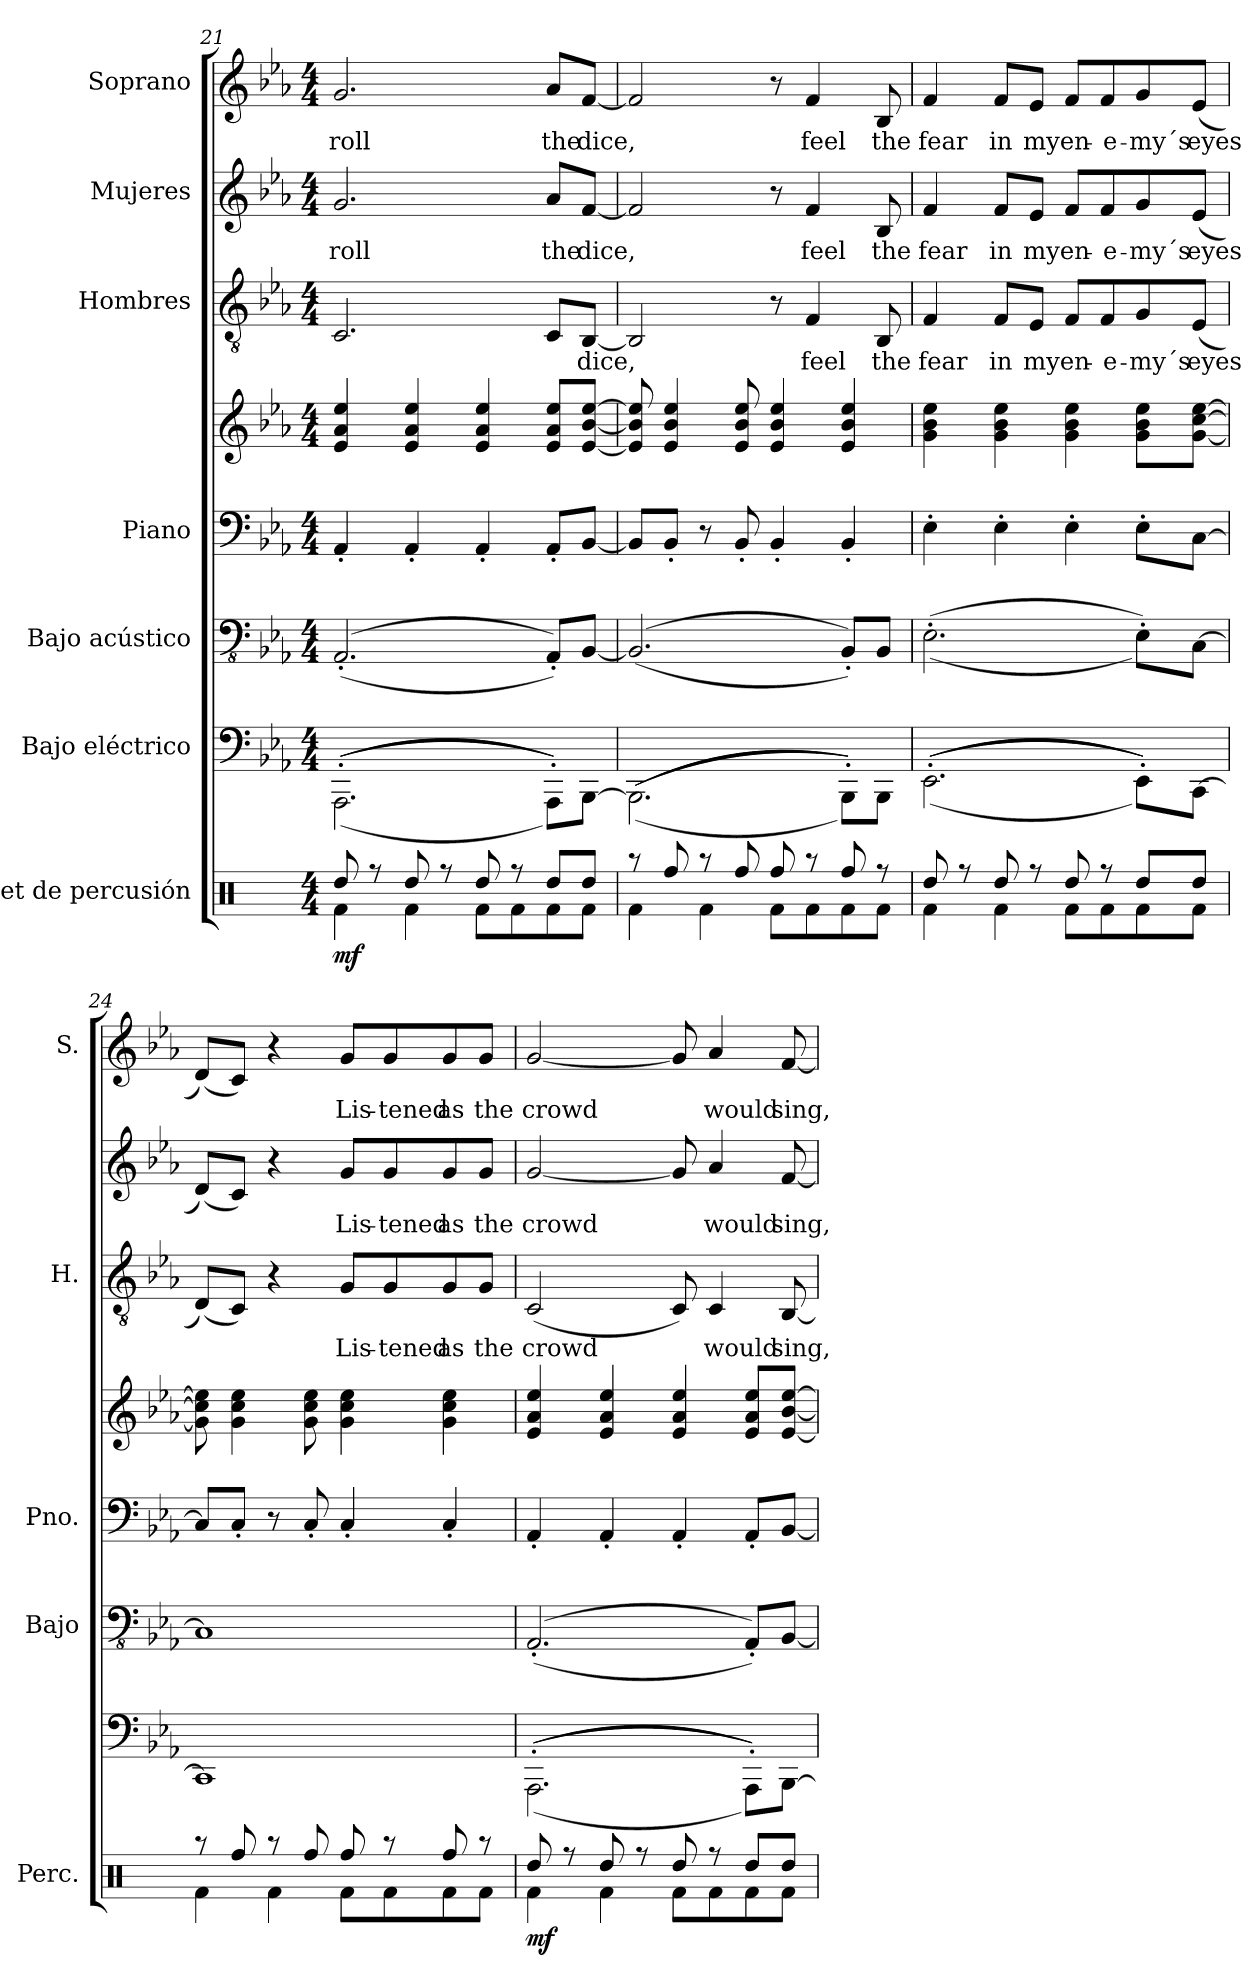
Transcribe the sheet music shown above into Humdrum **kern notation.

**kern	**dynam	**kern	**kern	**kern	**kern	**kern	**text	**kern	**text	**kern	**text
*part7	*part7	*part6	*part5	*part4	*part4	*part3	*part3	*part2	*part2	*part1	*part1
*staff8	*staff8	*staff7	*staff6	*staff5	*staff4	*staff3	*staff3	*staff2	*staff2	*staff1	*staff1
*I"Set de percusión	*	*I"Bajo eléctrico	*I"Bajo acústico	*I"Piano	*	*I"Hombres	*	*I"Mujeres	*	*I"Soprano	*
*I'Perc.	*	*	*I'Bajo	*I'Pno.	*	*I'H.	*	*	*	*I'S.	*
*clefX	*	*	*clefFv4	*clefF4	*clefG2	*clefGv2	*	*clefG2	*	*clefG2	*
*	*	*ITrd7c12	*	*	*	*	*	*	*	*	*
*k[]	*	*k[b-e-a-]	*k[b-e-a-]	*k[b-e-a-]	*k[b-e-a-]	*k[b-e-a-]	*	*k[b-e-a-]	*	*k[b-e-a-]	*
*M4/4	*	*M4/4	*M4/4	*M4/4	*M4/4	*M4/4	*	*M4/4	*	*M4/4	*
=21	=21	=21	=21	=21	=21	=21	=21	=21	=21	=21	=21
*^	*	*	*	*	*	*	*	*	*	*	*
!	!	!LO:DY:b	!	!	!	!	!	!	!	!LO:LY:b	!	!LO:LY:b
8Rdd/	4Rf\	mf	((((2.AAAA-'\	((2.AAA-'/	4AA-'/	4e-/ 4a-/ 4ee-/	2.C/	.	2.g/	roll	2.g/	roll
8r	.	.	.	.	.	.	.	.	.	.	.	.
8Rdd/	4Rf\	.	.	.	4AA-'/	4e-/ 4a-/ 4ee-/	.	.	.	.	.	.
8r	.	.	.	.	.	.	.	.	.	.	.	.
8Rdd/	8Rf\L	.	.	.	4AA-'/	4e-/ 4a-/ 4ee-/	.	.	.	.	.	.
8r	8Rf\	.	.	.	.	.	.	.	.	.	.	.
!	!	!	!	!	!	!	!	!	!	!LO:LY:b	!	!LO:LY:b
8Rdd/L	8Rf\	.	8AAAA-'\L))))	8AAA-'/L))	8AA-'/L	8e-/ 8a-/ 8ee-/L	8C/L	.	8a-/L	the	8a-/L	the
!	!	!	!	!	!	!	!	!LO:LY:b	!	!LO:LY:b	!	!LO:LY:b
8Rdd/J	8Rf\J	.	[8BBBB-\J	[8BBB-/J	[8BB-/J	[8e-/ [8b-/ [8ee-/J	[8BB-/J	dice,	[8f/J	dice,	[8f/J	dice,
!!LO:PB:g=z
=22	=22	=22	=22	=22	=22	=22	=22	=22	=22	=22	=22	=22
8r	4Rf\	.	((((2.BBBB-\]	((2.BBB-/]	8BB-/L]	8e-/] 8b-/] 8ee-/]	2BB-/]	.	2f/]	.	2f/]	.
8Rff/	.	.	.	.	8BB-'/J	4e-/ 4b-/ 4ee-/	.	.	.	.	.	.
8r	4Rf\	.	.	.	8r	.	.	.	.	.	.	.
8Rff/	.	.	.	.	8BB-'/	8e-/ 8b-/ 8ee-/	.	.	.	.	.	.
8Rff/	8Rf\L	.	.	.	4BB-'/	4e-/ 4b-/ 4ee-/	8r	.	8r	.	8r	.
!	!	!	!	!	!	!	!	!LO:LY:b	!	!LO:LY:b	!	!LO:LY:b
8r	8Rf\	.	.	.	.	.	4F/	feel	4f/	feel	4f/	feel
8Rff/	8Rf\	.	8BBBB-'\L))))	8BBB-'/L))	4BB-'/	4e-/ 4b-/ 4ee-/	.	.	.	.	.	.
!	!	!	!	!	!	!	!	!LO:LY:b	!	!LO:LY:b	!	!LO:LY:b
8r	8Rf\J	.	8BBBB-\J	8BBB-/J	.	.	8BB-/	the	8B-/	the	8B-/	the
=23	=23	=23	=23	=23	=23	=23	=23	=23	=23	=23	=23	=23
!	!	!	!	!	!	!	!	!LO:LY:b	!	!LO:LY:b	!	!LO:LY:b
8Rdd/	4Rf\	.	((((2.EEE-'\	((2.EE-'\	4E-'\	4g\ 4b-\ 4ee-\	4F/	fear	4f/	fear	4f/	fear
8r	.	.	.	.	.	.	.	.	.	.	.	.
!	!	!	!	!	!	!	!	!LO:LY:b	!	!LO:LY:b	!	!LO:LY:b
8Rdd/	4Rf\	.	.	.	4E-'\	4g\ 4b-\ 4ee-\	8F/L	in	8f/L	in	8f/L	in
!	!	!	!	!	!	!	!	!LO:LY:b	!	!LO:LY:b	!	!LO:LY:b
8r	.	.	.	.	.	.	8E-/J	my	8e-/J	my	8e-/J	my
!	!	!	!	!	!	!	!	!LO:LY:b	!	!LO:LY:b	!	!LO:LY:b
8Rdd/	8Rf\L	.	.	.	4E-'\	4g\ 4b-\ 4ee-\	8F/L	en-	8f/L	en-	8f/L	en-
!	!	!	!	!	!	!	!	!LO:LY:b	!	!LO:LY:b	!	!LO:LY:b
8r	8Rf\	.	.	.	.	.	8F/	-e-	8f/	-e-	8f/	-e-
!	!	!	!	!	!	!	!	!LO:LY:b	!	!LO:LY:b	!	!LO:LY:b
8Rdd/L	8Rf\	.	8EEE-'\L))))	8EE-'\L))	8E-'\L	8g\ 8b-\ 8ee-\L	8G/	-my´s	8g/	-my´s	8g/	-my´s
!	!	!	!	!	!	!	!	!LO:LY:b	!	!LO:LY:b	!	!LO:LY:b
8Rdd/J	8Rf\J	.	[8CCC\J	[8CC\J	[8C\J	[8g\ [8cc\ [8ee-\J	(8E-/J	eyes	(8e-/J	eyes	(8e-/J	eyes
=24	=24	=24	=24	=24	=24	=24	=24	=24	=24	=24	=24	=24
8r	4Rf\	.	1CCC]	1CC]	8C/L]	8g\] 8cc\] 8ee-\]	(8D/L)	.	(8d/L)	.	(8d/L)	.
8Rff/	.	.	.	.	8C'/J	4g\ 4cc\ 4ee-\	8C/J)	.	8c/J)	.	8c/J)	.
8r	4Rf\	.	.	.	8r	.	4r	.	4r	.	4r	.
8Rff/	.	.	.	.	8C'/	8g\ 8cc\ 8ee-\	.	.	.	.	.	.
!	!	!	!	!	!	!	!	!LO:LY:b	!	!LO:LY:b	!	!LO:LY:b
8Rff/	8Rf\L	.	.	.	4C'/	4g\ 4cc\ 4ee-\	8G/L	Lis-	8g/L	Lis-	8g/L	Lis-
!	!	!	!	!	!	!	!	!LO:LY:b	!	!LO:LY:b	!	!LO:LY:b
8r	8Rf\	.	.	.	.	.	8G/	-tened	8g/	-tened	8g/	-tened
!	!	!	!	!	!	!	!	!LO:LY:b	!	!LO:LY:b	!	!LO:LY:b
8Rff/	8Rf\	.	.	.	4C'/	4g\ 4cc\ 4ee-\	8G/	as	8g/	as	8g/	as
!	!	!	!	!	!	!	!	!LO:LY:b	!	!LO:LY:b	!	!LO:LY:b
8r	8Rf\J	.	.	.	.	.	8G/J	the	8g/J	the	8g/J	the
!!LO:PB:g=z
=25	=25	=25	=25	=25	=25	=25	=25	=25	=25	=25	=25	=25
!	!	!LO:DY:b	!	!	!	!	!	!LO:LY:b	!	!LO:LY:b	!	!LO:LY:b
8Rdd/	4Rf\	mf	((((2.AAAA-'\	((2.AAA-'/	4AA-'/	4e-/ 4a-/ 4ee-/	(2C/	crowd	[2g/	crowd	[2g/	crowd
8r	.	.	.	.	.	.	.	.	.	.	.	.
8Rdd/	4Rf\	.	.	.	4AA-'/	4e-/ 4a-/ 4ee-/	.	.	.	.	.	.
8r	.	.	.	.	.	.	.	.	.	.	.	.
8Rdd/	8Rf\L	.	.	.	4AA-'/	4e-/ 4a-/ 4ee-/	8C/)	.	8g/]	.	8g/]	.
!	!	!	!	!	!	!	!	!LO:LY:b	!	!LO:LY:b	!	!LO:LY:b
8r	8Rf\	.	.	.	.	.	4C/	would	4a-/	would	4a-/	would
8Rdd/L	8Rf\	.	8AAAA-'\L))))	8AAA-'/L))	8AA-'/L	8e-/ 8a-/ 8ee-/L	.	.	.	.	.	.
!	!	!	!	!	!	!	!	!LO:LY:b	!	!LO:LY:b	!	!LO:LY:b
8Rdd/J	8Rf\J	.	[8BBBB-\J	[8BBB-/J	[8BB-/J	[8e-/ [8b-/ [8ee-/J	[8BB-/	sing,	[8f/	sing,	[8f/	sing,
*v	*v	*	*	*	*	*	*	*	*	*	*	*
=	=	=	=	=	=	=	=	=	=	=	=
*-	*-	*-	*-	*-	*-	*-	*-	*-	*-	*-	*-
